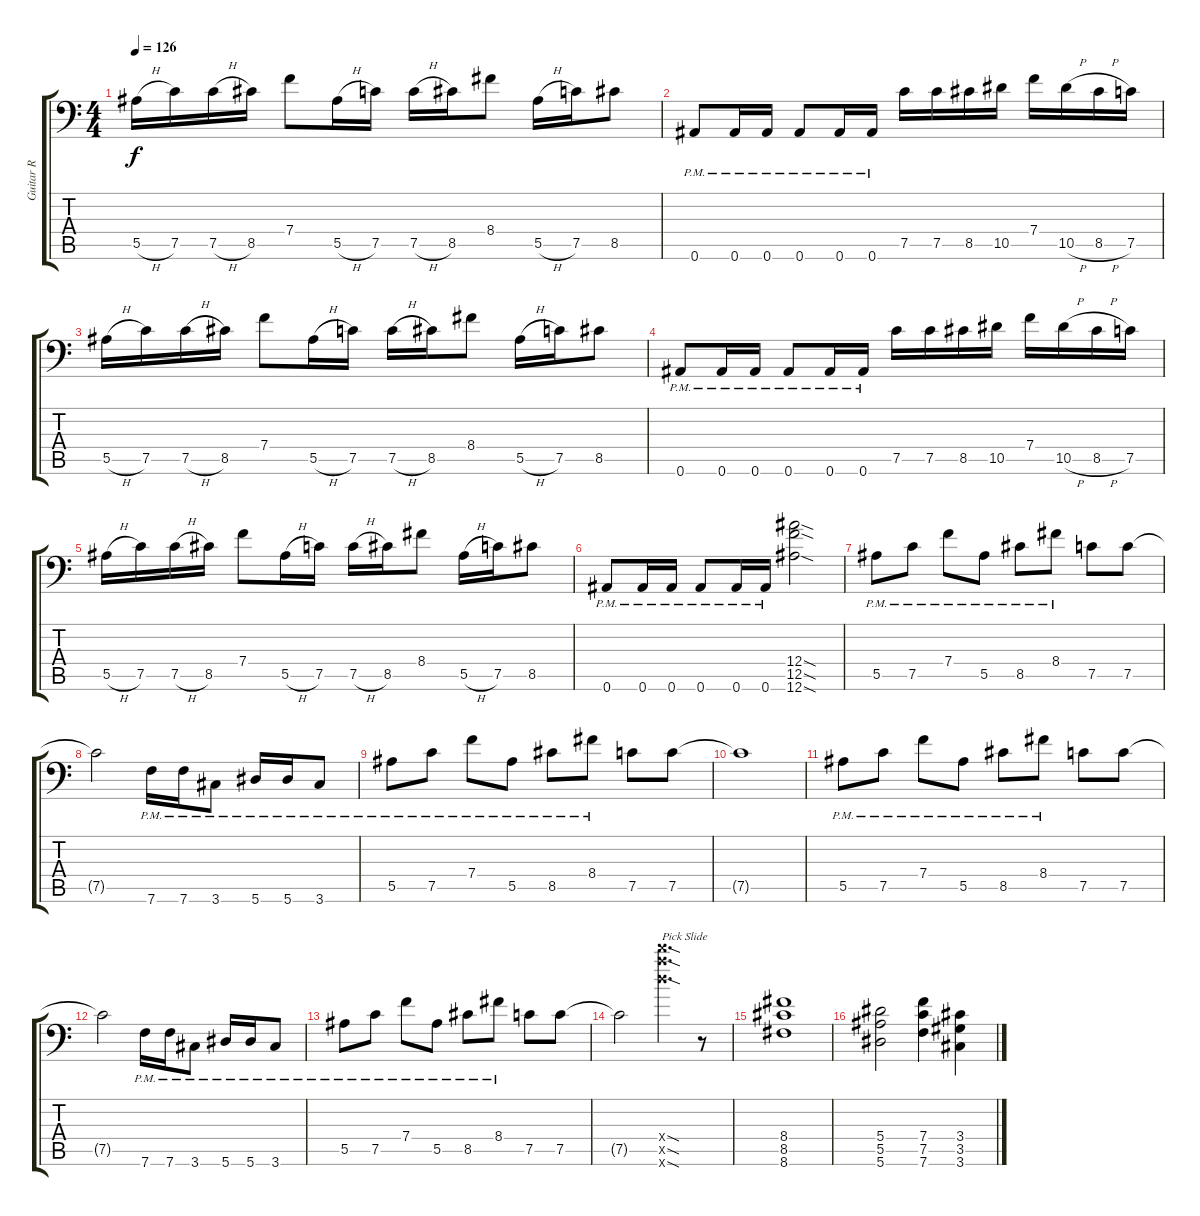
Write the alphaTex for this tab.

\track ("Guitar R" "Guitar R") {instrument overdrivenguitar}
\staff {score tabs}
\tuning (C4 G3 Eb3 Bb2 F2 Bb1) {hide}
\ts (4 4)
\tempo 126
\clef f4
\ks c
5.5{h}.16{dy f} 7.5.16 7.5{h}.16 8.5.16 7.4.8 5.5{h}.16 7.5.16 7.5{h}.16 8.5.16 8.4.8 5.5{h}.16 7.5.16 8.5.8 |
0.6{pm}.8 0.6{pm}.16 0.6{pm}.16 0.6{pm}.8 0.6{pm}.16 0.6{pm}.16 7.5.16 7.5.16 8.5.16 10.5.16 7.4.16 10.5{h}.16 8.5{h}.16 7.5.16 |
5.5{h}.16 7.5.16 7.5{h}.16 8.5.16 7.4.8 5.5{h}.16 7.5.16 7.5{h}.16 8.5.16 8.4.8 5.5{h}.16 7.5.16 8.5.8 |
0.6{pm}.8 0.6{pm}.16 0.6{pm}.16 0.6{pm}.8 0.6{pm}.16 0.6{pm}.16 7.5.16 7.5.16 8.5.16 10.5.16 7.4.16 10.5{h}.16 8.5{h}.16 7.5.16 |
5.5{h}.16 7.5.16 7.5{h}.16 8.5.16 7.4.8 5.5{h}.16 7.5.16 7.5{h}.16 8.5.16 8.4.8 5.5{h}.16 7.5.16 8.5.8 |
0.6{pm}.8 0.6{pm}.16 0.6{pm}.16 0.6{pm}.8 0.6{pm}.16 0.6{pm}.16 (12.4{sod} 12.5{sod} 12.6{sod}).2 |
5.5{pm}.8 7.5{pm}.8 7.4{pm}.8 5.5{pm}.8 8.5{pm}.8 8.4{pm}.8 7.5.8 7.5.8 |
7.5{t}.2 7.6{pm}.16 7.6{pm}.16 3.6{pm}.8 5.6{pm}.16 5.6{pm}.16 3.6{pm}.8 |
5.5{pm}.8 7.5{pm}.8 7.4{pm}.8 5.5{pm}.8 8.5{pm}.8 8.4{pm}.8 7.5.8 7.5.8 |
7.5{t}.1 |
5.5{pm}.8 7.5{pm}.8 7.4{pm}.8 5.5{pm}.8 8.5{pm}.8 8.4{pm}.8 7.5.8 7.5.8 |
7.5{t}.2 7.6{pm}.16 7.6{pm}.16 3.6{pm}.8 5.6{pm}.16 5.6{pm}.16 3.6{pm}.8 |
5.5{pm}.8 7.5{pm}.8 7.4{pm}.8 5.5{pm}.8 8.5{pm}.8 8.4{pm}.8 7.5.8 7.5.8 |
7.5{t}.2 (28.4{sod x} 28.5{sod x} 28.6{sod x}).4{d txt "Pick Slide"} r.8 |
(8.4 8.5 8.6).1 |
(5.4 5.5 5.6).2 (7.4 7.5 7.6).4 (3.4 3.5 3.6).4
